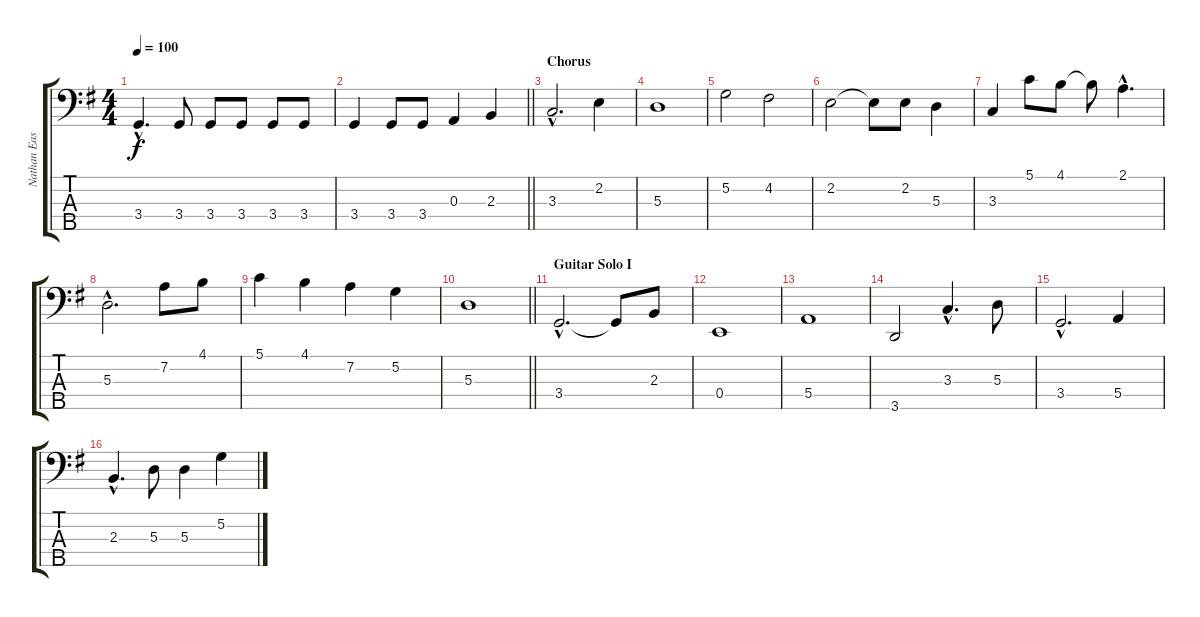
\track ("Nathan East Bass" "Nathan Eas") {instrument electricbassfinger}
\staff {score tabs}
\tuning (G2 D2 A1 E1 B0) {hide}
\ts (4 4)
\tempo 100
\clef f4
\ks g
3.4{hac}.4{d dy f} 3.4.8 3.4.8 3.4.8 3.4.8 3.4.8 |
\barLineRight lightlight
3.4.4 3.4.8 3.4.8 0.3.4 2.3.4 |
\section ("" "Chorus")
3.3{hac}.2{d} 2.2.4 |
5.3.1 |
5.2.2 4.2.2 |
2.2.2 2.2{t}.8 2.2.8 5.3.4 |
3.3.4 5.1.8 4.1.8 4.1{t}.8 2.1{hac}.4{d} |
5.3{hac}.2{d} 7.2.8 4.1.8 |
5.1.4 4.1.4 7.2.4 5.2.4 |
\barLineRight lightlight
5.3.1 |
\section ("" "Guitar Solo I")
3.4{hac}.2{d} 3.4{t}.8 2.3.8 |
0.4.1 |
5.4.1 |
3.5.2 3.3{hac}.4{d} 5.3.8 |
3.4{hac}.2{d} 5.4.4 |
2.3{hac}.4{d} 5.3.8 5.3.4 5.2.4
